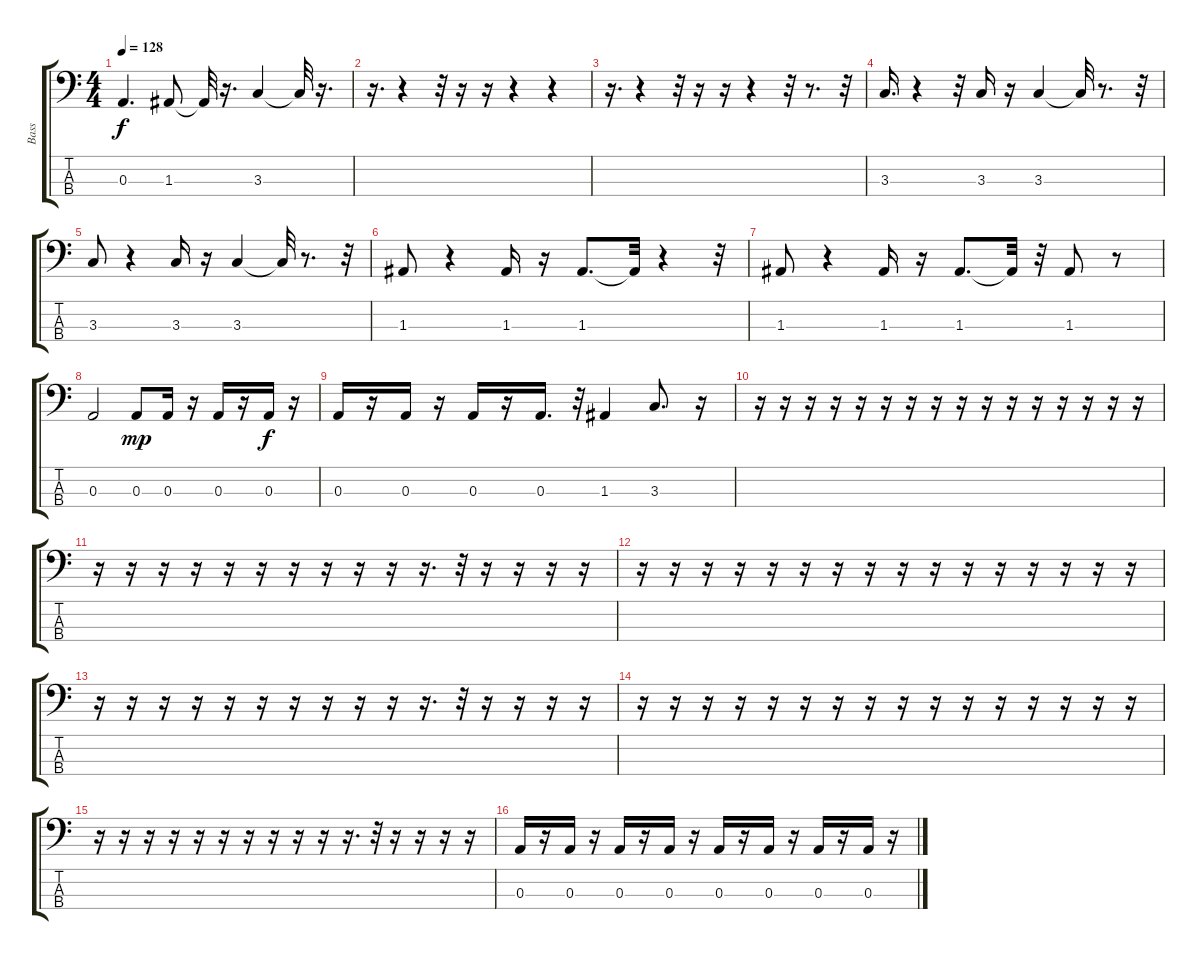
\track ("Bass" "Bass") {instrument electricbasspick}
\staff {score tabs}
\tuning (G2 D2 A1 E1) {hide}
\ts (4 4)
\tempo 128
\clef f4
\ks c
0.3{t}.4{d dy f} 1.3.8 1.3{t}.32 r.16{d} 3.3.4 3.3{t}.32 r.16{d} |
r.16{d} r.4 r.32 r.16 r.16 r.4 r.4 |
r.16{d} r.4 r.32 r.16 r.16 r.4 r.32 r.8{d} r.32 |
3.3.16{d} r.4 r.32 3.3.16 r.16 3.3.4 3.3{t}.32 r.8{d} r.32 |
3.3.8 r.4 3.3.16 r.16 3.3.4 3.3{t}.32 r.8{d} r.32 |
1.3.8 r.4 1.3.16 r.16 1.3.8{d} 1.3{t}.32 r.4 r.32 |
1.3.8 r.4 1.3.16 r.16 1.3.8{d} 1.3{t}.32 r.32 1.3.8 r.8 |
0.3.2 0.3.8{dy mp} 0.3.16 r.16 0.3.16 r.16 0.3.16{dy f} r.16 |
0.3.16 r.16 0.3.16 r.16 0.3.16 r.16 0.3.16{d} r.32 1.3.4 3.3.8{d} r.16 |
r.16 r.16 r.16 r.16 r.16 r.16 r.16 r.16 r.16 r.16 r.16 r.16 r.16 r.16 r.16 r.16 |
r.16 r.16 r.16 r.16 r.16 r.16 r.16 r.16 r.16 r.16 r.16{d} r.32 r.16 r.16 r.16 r.16 |
r.16 r.16 r.16 r.16 r.16 r.16 r.16 r.16 r.16 r.16 r.16 r.16 r.16 r.16 r.16 r.16 |
r.16 r.16 r.16 r.16 r.16 r.16 r.16 r.16 r.16 r.16 r.16{d} r.32 r.16 r.16 r.16 r.16 |
r.16 r.16 r.16 r.16 r.16 r.16 r.16 r.16 r.16 r.16 r.16 r.16 r.16 r.16 r.16 r.16 |
r.16 r.16 r.16 r.16 r.16 r.16 r.16 r.16 r.16 r.16 r.16{d} r.32 r.16 r.16 r.16 r.16 |
0.3.16 r.16 0.3.16 r.16 0.3.16 r.16 0.3.16 r.16 0.3.16 r.16 0.3.16 r.16 0.3.16 r.16 0.3.16 r.16
